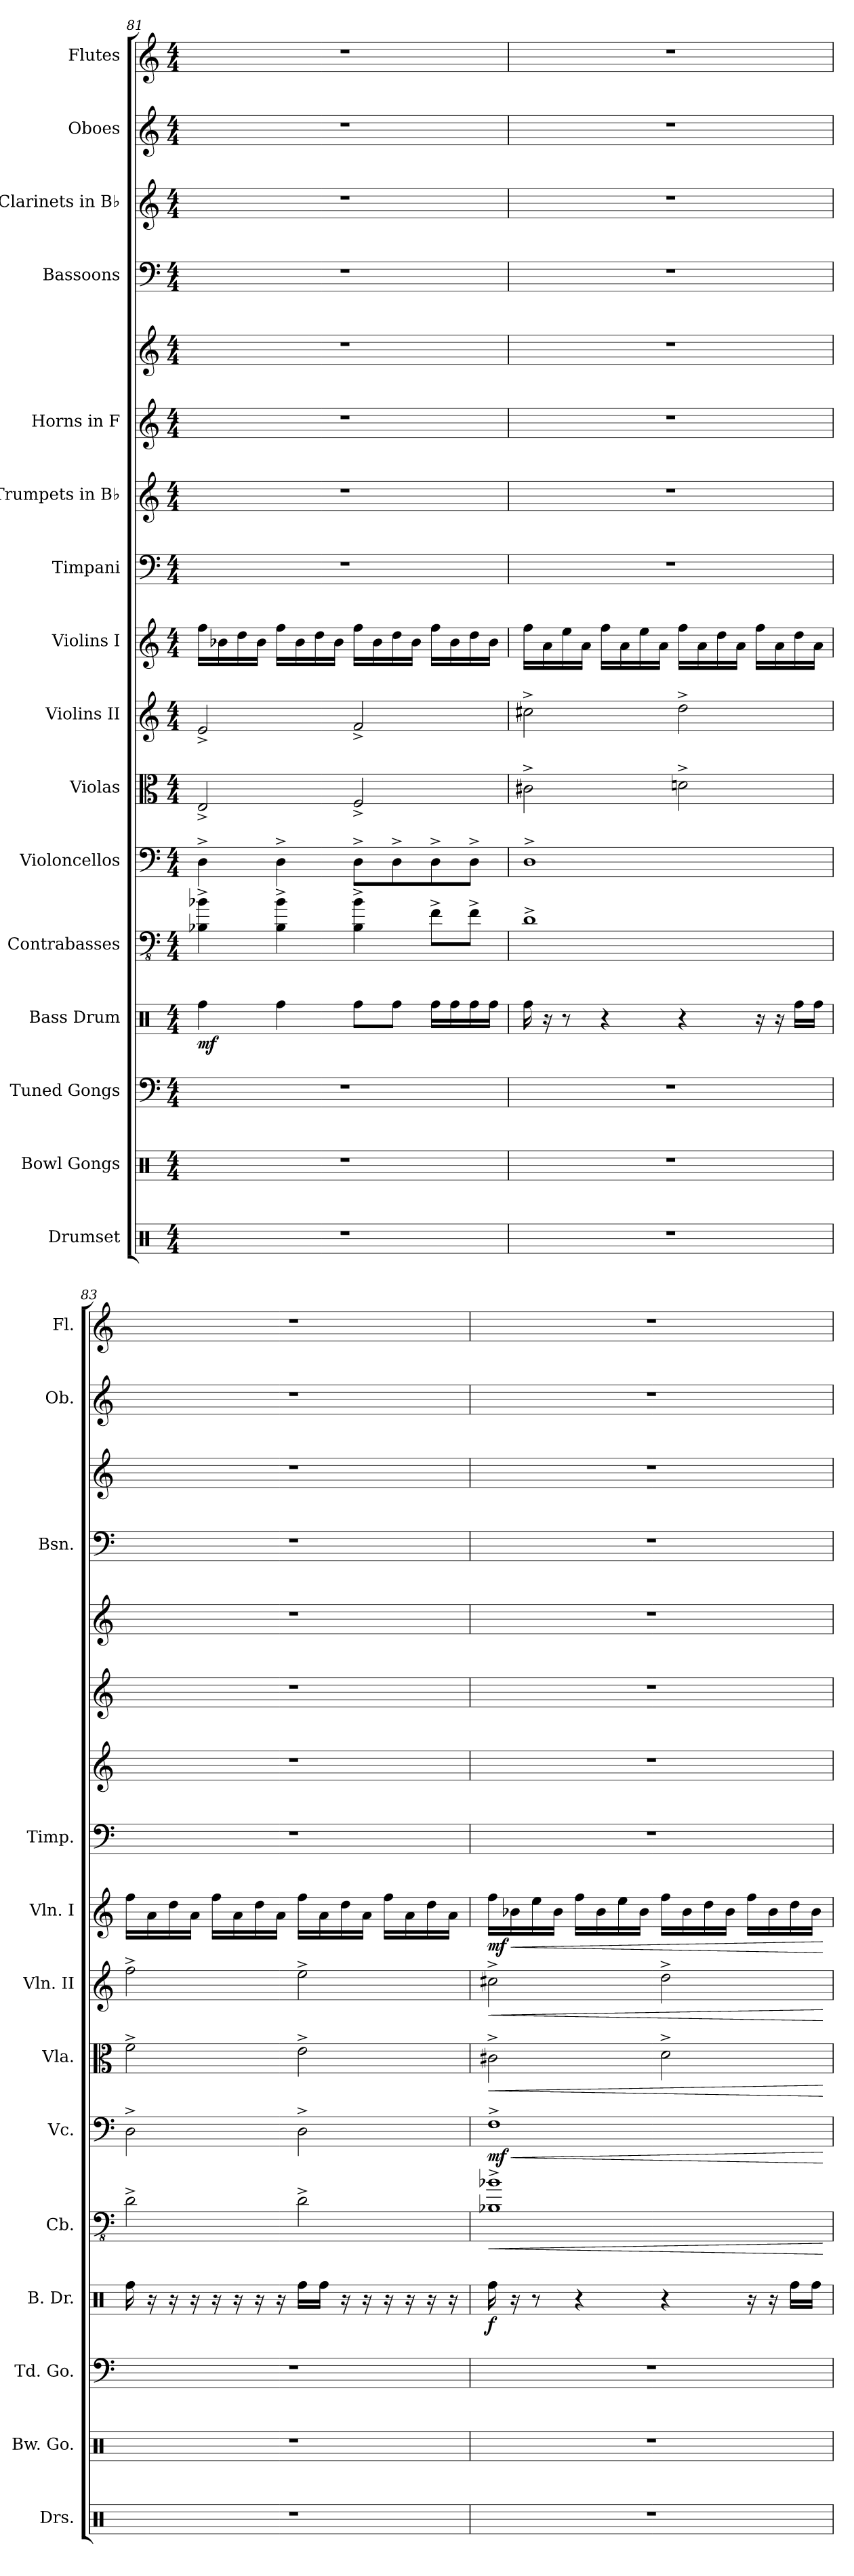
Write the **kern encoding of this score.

**kern	**kern	**kern	**kern	**dynam	**kern	**dynam	**kern	**dynam	**kern	**dynam	**kern	**dynam	**kern	**dynam	**kern	**kern	**kern	**kern	**kern	**kern	**kern	**kern
*part16	*part15	*part14	*part13	*part13	*part12	*part12	*part11	*part11	*part10	*part10	*part9	*part9	*part8	*part8	*part7	*part6	*part5	*part5	*part4	*part3	*part2	*part1
*staff17	*staff16	*staff15	*staff14	*staff14	*staff13	*staff13	*staff12	*staff12	*staff11	*staff11	*staff10	*staff10	*staff9	*staff9	*staff8	*staff7	*staff6	*staff5	*staff4	*staff3	*staff2	*staff1
*I"Drumset	*I"Bowl Gongs	*I"Tuned Gongs	*I"Bass Drum	*	*I"Contrabasses	*	*I"Violoncellos	*	*I"Violas	*	*I"Violins II	*	*I"Violins I	*	*I"Timpani	*I"Trumpets in B♭	*I"Horns in F	*	*I"Bassoons	*I"Clarinets in B♭	*I"Oboes	*I"Flutes
*I'Drs.	*I'Bw. Go.	*I'Td. Go.	*I'B. Dr.	*	*I'Cb.	*	*I'Vc.	*	*I'Vla.	*	*I'Vln. II	*	*I'Vln. I	*	*I'Timp.	*	*	*	*I'Bsn.	*	*I'Ob.	*I'Fl.
*clefX	*clefX	*clefF4	*clefX	*	*clefFv4	*	*clefF4	*	*clefC3	*	*clefG2	*	*clefG2	*	*clefF4	*clefG2	*clefG2	*clefG2	*clefF4	*clefG2	*clefG2	*clefG2
*	*	*	*	*	*ITrd7c12	*	*	*	*	*	*	*	*	*	*	*ITrd1c2	*ITrd4c7	*ITrd4c7	*	*ITrd1c2	*	*
*k[]	*k[]	*k[]	*k[]	*	*k[]	*	*k[]	*	*k[]	*	*k[]	*	*k[]	*	*k[]	*k[b-e-]	*k[b-]	*k[b-]	*k[]	*k[b-e-]	*k[]	*k[]
*M4/4	*M4/4	*M4/4	*M4/4	*	*M4/4	*	*M4/4	*	*M4/4	*	*M4/4	*	*M4/4	*	*M4/4	*M4/4	*M4/4	*M4/4	*M4/4	*M4/4	*M4/4	*M4/4
=81	=81	=81	=81	=81	=81	=81	=81	=81	=81	=81	=81	=81	=81	=81	=81	=81	=81	=81	=81	=81	=81	=81
!	!	!	!	!LO:DY:b	!	!	!	!	!	!	!	!	!	!	!	!	!	!	!	!	!	!
1r	1r	1r	4Rff\	mf	4BBB-X\^ 4BB-X\^	.	4D^\	.	2E^/	.	2e^/	.	16ff\LL	.	1r	1r	1r	1r	1r	1r	1r	1r
.	.	.	.	.	.	.	.	.	.	.	.	.	16b-X\	.	.	.	.	.	.	.	.	.
.	.	.	.	.	.	.	.	.	.	.	.	.	16dd\	.	.	.	.	.	.	.	.	.
.	.	.	.	.	.	.	.	.	.	.	.	.	16b-\JJ	.	.	.	.	.	.	.	.	.
.	.	.	4Rff\	.	4BBB-\^ 4BB-\^	.	4D^\	.	.	.	.	.	16ff\LL	.	.	.	.	.	.	.	.	.
.	.	.	.	.	.	.	.	.	.	.	.	.	16b-\	.	.	.	.	.	.	.	.	.
.	.	.	.	.	.	.	.	.	.	.	.	.	16dd\	.	.	.	.	.	.	.	.	.
.	.	.	.	.	.	.	.	.	.	.	.	.	16b-\JJ	.	.	.	.	.	.	.	.	.
.	.	.	8Rff\L	.	4BBB-\^ 4BB-\^	.	8D^\L	.	2F^/	.	2f^/	.	16ff\LL	.	.	.	.	.	.	.	.	.
.	.	.	.	.	.	.	.	.	.	.	.	.	16b-\	.	.	.	.	.	.	.	.	.
.	.	.	8Rff\J	.	.	.	8D^\	.	.	.	.	.	16dd\	.	.	.	.	.	.	.	.	.
.	.	.	.	.	.	.	.	.	.	.	.	.	16b-\JJ	.	.	.	.	.	.	.	.	.
.	.	.	16Rff\LL	.	8FF^\L	.	8D^\	.	.	.	.	.	16ff\LL	.	.	.	.	.	.	.	.	.
.	.	.	16Rff\	.	.	.	.	.	.	.	.	.	16b-\	.	.	.	.	.	.	.	.	.
.	.	.	16Rff\	.	8FF^\J	.	8D^\J	.	.	.	.	.	16dd\	.	.	.	.	.	.	.	.	.
.	.	.	16Rff\JJ	.	.	.	.	.	.	.	.	.	16b-\JJ	.	.	.	.	.	.	.	.	.
!!LO:PB:g=z
=82	=82	=82	=82	=82	=82	=82	=82	=82	=82	=82	=82	=82	=82	=82	=82	=82	=82	=82	=82	=82	=82	=82
1r	1r	1r	16Rff\	.	1DD^	.	1D^	.	2c#X^\	.	2cc#X^\	.	16ff\LL	.	1r	1r	1r	1r	1r	1r	1r	1r
.	.	.	16r	.	.	.	.	.	.	.	.	.	16a\	.	.	.	.	.	.	.	.	.
.	.	.	8r	.	.	.	.	.	.	.	.	.	16ee\	.	.	.	.	.	.	.	.	.
.	.	.	.	.	.	.	.	.	.	.	.	.	16a\JJ	.	.	.	.	.	.	.	.	.
.	.	.	4r	.	.	.	.	.	.	.	.	.	16ff\LL	.	.	.	.	.	.	.	.	.
.	.	.	.	.	.	.	.	.	.	.	.	.	16a\	.	.	.	.	.	.	.	.	.
.	.	.	.	.	.	.	.	.	.	.	.	.	16ee\	.	.	.	.	.	.	.	.	.
.	.	.	.	.	.	.	.	.	.	.	.	.	16a\JJ	.	.	.	.	.	.	.	.	.
.	.	.	4r	.	.	.	.	.	2dn^\	.	2dd^\	.	16ff\LL	.	.	.	.	.	.	.	.	.
.	.	.	.	.	.	.	.	.	.	.	.	.	16a\	.	.	.	.	.	.	.	.	.
.	.	.	.	.	.	.	.	.	.	.	.	.	16dd\	.	.	.	.	.	.	.	.	.
.	.	.	.	.	.	.	.	.	.	.	.	.	16a\JJ	.	.	.	.	.	.	.	.	.
.	.	.	16r	.	.	.	.	.	.	.	.	.	16ff\LL	.	.	.	.	.	.	.	.	.
.	.	.	16r	.	.	.	.	.	.	.	.	.	16a\	.	.	.	.	.	.	.	.	.
.	.	.	16Rff\LL	.	.	.	.	.	.	.	.	.	16dd\	.	.	.	.	.	.	.	.	.
.	.	.	16Rff\JJ	.	.	.	.	.	.	.	.	.	16a\JJ	.	.	.	.	.	.	.	.	.
=83	=83	=83	=83	=83	=83	=83	=83	=83	=83	=83	=83	=83	=83	=83	=83	=83	=83	=83	=83	=83	=83	=83
1r	1r	1r	16Rff\	.	2DD^\	.	2D^\	.	2f^\	.	2ff^\	.	16ff\LL	.	1r	1r	1r	1r	1r	1r	1r	1r
.	.	.	16r	.	.	.	.	.	.	.	.	.	16a\	.	.	.	.	.	.	.	.	.
.	.	.	16r	.	.	.	.	.	.	.	.	.	16dd\	.	.	.	.	.	.	.	.	.
.	.	.	16r	.	.	.	.	.	.	.	.	.	16a\JJ	.	.	.	.	.	.	.	.	.
.	.	.	16r	.	.	.	.	.	.	.	.	.	16ff\LL	.	.	.	.	.	.	.	.	.
.	.	.	16r	.	.	.	.	.	.	.	.	.	16a\	.	.	.	.	.	.	.	.	.
.	.	.	16r	.	.	.	.	.	.	.	.	.	16dd\	.	.	.	.	.	.	.	.	.
.	.	.	16r	.	.	.	.	.	.	.	.	.	16a\JJ	.	.	.	.	.	.	.	.	.
.	.	.	16Rff\LL	.	2DD^\	.	2D^\	.	2e^\	.	2ee^\	.	16ff\LL	.	.	.	.	.	.	.	.	.
.	.	.	16Rff\JJ	.	.	.	.	.	.	.	.	.	16a\	.	.	.	.	.	.	.	.	.
.	.	.	16r	.	.	.	.	.	.	.	.	.	16dd\	.	.	.	.	.	.	.	.	.
.	.	.	16r	.	.	.	.	.	.	.	.	.	16a\JJ	.	.	.	.	.	.	.	.	.
.	.	.	16r	.	.	.	.	.	.	.	.	.	16ff\LL	.	.	.	.	.	.	.	.	.
.	.	.	16r	.	.	.	.	.	.	.	.	.	16a\	.	.	.	.	.	.	.	.	.
.	.	.	16r	.	.	.	.	.	.	.	.	.	16dd\	.	.	.	.	.	.	.	.	.
.	.	.	16r	.	.	.	.	.	.	.	.	.	16a\JJ	.	.	.	.	.	.	.	.	.
!!LO:PB:g=z
=84	=84	=84	=84	=84	=84	=84	=84	=84	=84	=84	=84	=84	=84	=84	=84	=84	=84	=84	=84	=84	=84	=84
!	!	!	!	!LO:DY:b	!	!LO:HP:b	!	!LO:HP:b	!	!LO:HP:b	!	!LO:HP:b	!	!LO:HP:b	!	!	!	!	!	!	!	!
!	!	!	!	!	!	!LO:DY:n=1:b	!	!	!	!	!	!	!	!	!	!	!	!	!	!	!	!
!	!	!	!	!	!	!LO:DY:n=2:b	!	!LO:DY:n=1:b	!	!LO:DY:n=1:b	!	!	!	!	!	!	!	!	!	!	!	!
!	!	!	!	!	!	!	!	!	!	!LO:DY:n=2:b	!	!	!	!LO:DY:n=1:b	!	!	!	!	!	!	!	!
1r	1r	1r	16Rff\	f	1BBB-X^ 1BB-X^	< mp mp	1F^	< mf	2c#X^\	< mf mf	2cc#X^\	<	16ff\LL	< mf	1r	1r	1r	1r	1r	1r	1r	1r
.	.	.	16r	.	.	.	.	.	.	.	.	.	16b-X\	.	.	.	.	.	.	.	.	.
.	.	.	8r	.	.	.	.	.	.	.	.	.	16ee\	.	.	.	.	.	.	.	.	.
.	.	.	.	.	.	.	.	.	.	.	.	.	16b-\JJ	.	.	.	.	.	.	.	.	.
.	.	.	4r	.	.	.	.	.	.	.	.	.	16ff\LL	.	.	.	.	.	.	.	.	.
.	.	.	.	.	.	.	.	.	.	.	.	.	16b-\	.	.	.	.	.	.	.	.	.
.	.	.	.	.	.	.	.	.	.	.	.	.	16ee\	.	.	.	.	.	.	.	.	.
.	.	.	.	.	.	.	.	.	.	.	.	.	16b-\JJ	.	.	.	.	.	.	.	.	.
.	.	.	4r	.	.	.	.	.	2d^\	.	2dd^\	.	16ff\LL	.	.	.	.	.	.	.	.	.
.	.	.	.	.	.	.	.	.	.	.	.	.	16b-\	.	.	.	.	.	.	.	.	.
.	.	.	.	.	.	.	.	.	.	.	.	.	16dd\	.	.	.	.	.	.	.	.	.
.	.	.	.	.	.	.	.	.	.	.	.	.	16b-\JJ	.	.	.	.	.	.	.	.	.
.	.	.	16r	.	.	.	.	.	.	.	.	.	16ff\LL	.	.	.	.	.	.	.	.	.
.	.	.	16r	.	.	.	.	.	.	.	.	.	16b-\	.	.	.	.	.	.	.	.	.
.	.	.	16Rff\LL	.	.	.	.	.	.	.	.	.	16dd\	.	.	.	.	.	.	.	.	.
.	.	.	16Rff\JJ	.	.	.	.	.	.	.	.	.	16b-\JJ	.	.	.	.	.	.	.	.	.
.	.	.	.	.	.	[	.	[	.	[	.	[	.	[	.	.	.	.	.	.	.	.
=	=	=	=	=	=	=	=	=	=	=	=	=	=	=	=	=	=	=	=	=	=	=
*-	*-	*-	*-	*-	*-	*-	*-	*-	*-	*-	*-	*-	*-	*-	*-	*-	*-	*-	*-	*-	*-	*-
